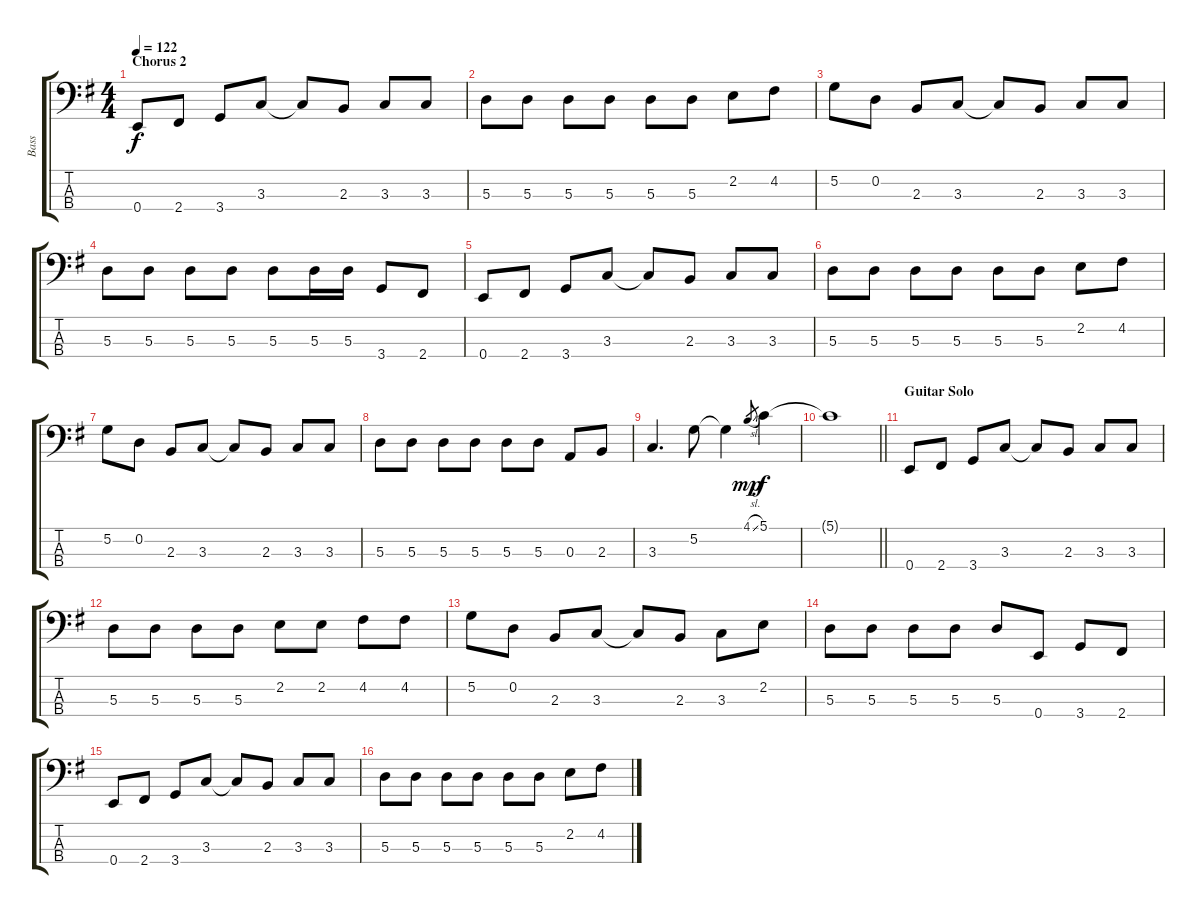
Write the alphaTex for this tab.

\track ("Bass" "Bass") {instrument electricbasspick}
\staff {score tabs}
\tuning (G2 D2 A1 E1) {hide}
\ts (4 4)
\section ("" "Chorus 2")
\tempo 122
\clef f4
\ks eminor
0.4.8{dy f} 2.4.8 3.4.8 3.3.8 3.3{t}.8 2.3.8 3.3.8 3.3.8 |
5.3.8 5.3.8 5.3.8 5.3.8 5.3.8 5.3.8 2.2.8 4.2.8 |
5.2.8 0.2.8 2.3.8 3.3.8 3.3{t}.8 2.3.8 3.3.8 3.3.8 |
5.3.8 5.3.8 5.3.8 5.3.8 5.3.8 5.3.16 5.3.16 3.4.8 2.4.8 |
0.4.8 2.4.8 3.4.8 3.3.8 3.3{t}.8 2.3.8 3.3.8 3.3.8 |
5.3.8 5.3.8 5.3.8 5.3.8 5.3.8 5.3.8 2.2.8 4.2.8 |
5.2.8 0.2.8 2.3.8 3.3.8 3.3{t}.8 2.3.8 3.3.8 3.3.8 |
5.3.8 5.3.8 5.3.8 5.3.8 5.3.8 5.3.8 0.3.8 2.3.8 |
3.3.4{d} 5.2.8 5.2{t}.4 4.1{sl}.8{gr dy mp} 5.1.4{dy f} |
\barLineRight lightlight
5.1{t}.1 |
\section ("" "Guitar Solo")
0.4.8 2.4.8 3.4.8 3.3.8 3.3{t}.8 2.3.8 3.3.8 3.3.8 |
5.3.8 5.3.8 5.3.8 5.3.8 2.2.8 2.2.8 4.2.8 4.2.8 |
5.2.8 0.2.8 2.3.8 3.3.8 3.3{t}.8 2.3.8 3.3.8 2.2.8 |
5.3.8 5.3.8 5.3.8 5.3.8 5.3.8 0.4.8 3.4.8 2.4.8 |
0.4.8 2.4.8 3.4.8 3.3.8 3.3{t}.8 2.3.8 3.3.8 3.3.8 |
5.3.8 5.3.8 5.3.8 5.3.8 5.3.8 5.3.8 2.2.8 4.2.8
